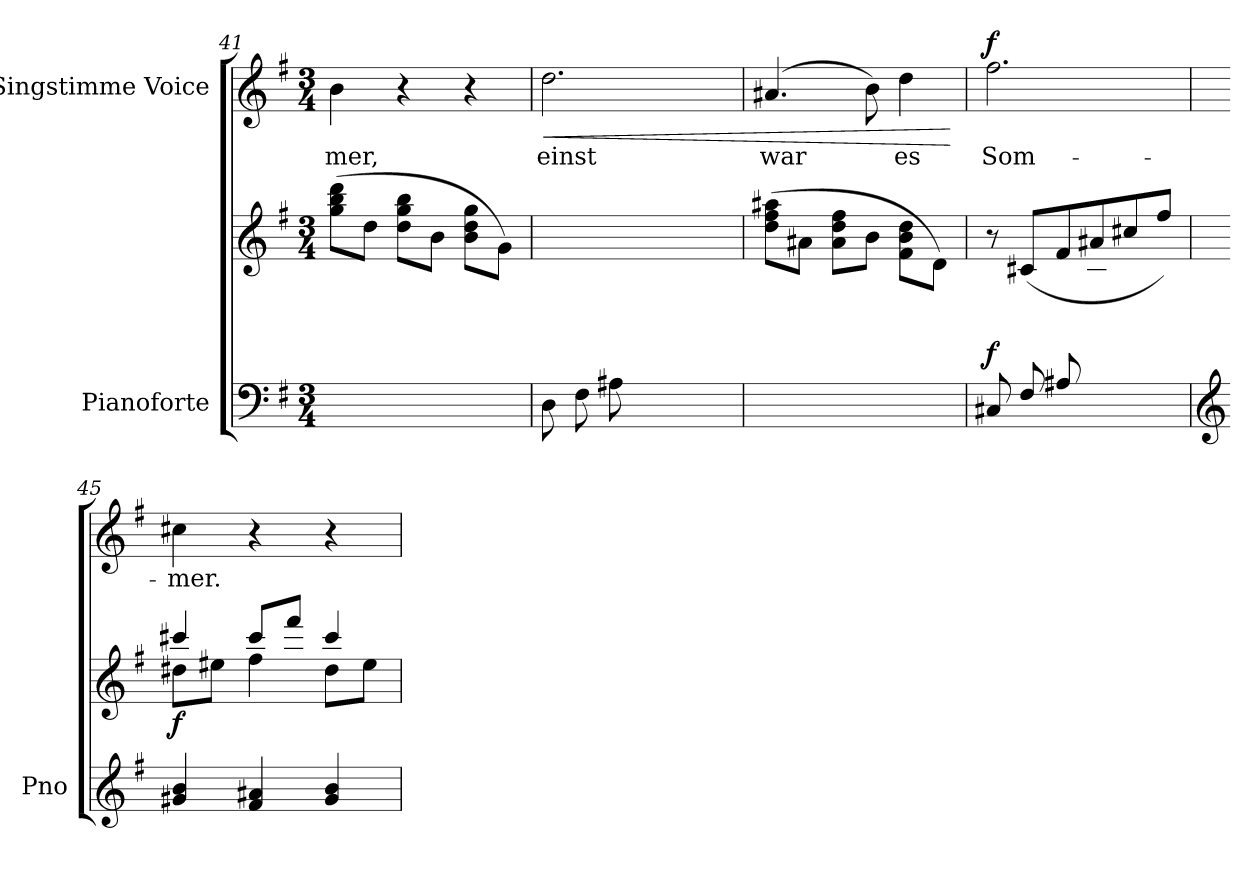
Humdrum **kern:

**kern	**kern	**dynam	**kern	**text	**dynam
*part2	*part2	*part2	*part1	*part1	*part1
*staff3	*staff2	*staff2/3	*staff1	*staff1	*staff1
*I"Pianoforte	*	*	*I"Singstimme Voice	*	*
*I'Pno	*	*	*	*	*
*clefF4	*clefG2	*	*clefG2	*	*
*k[f#]	*k[f#]	*	*k[f#]	*	*
*M3/4	*M3/4	*	*M3/4	*	*
=41	=41	=41	=41	=41	=41
!	!	!	!	!LO:LY:b	!
2.ryy	(8gg\ 8bb\ 8ddd\L	.	4b\	-mer,	.
.	8dd\J	.	.	.	.
.	8dd\ 8gg\ 8bb\L	.	4r	.	.
.	8b\J	.	.	.	.
.	8b\ 8dd\ 8gg\L	.	4r	.	.
.	8g\J)	.	.	.	.
=42	=42	=42	=42	=42	=42
*	*^	*	*	*	*
!	!	!	!	!	!LO:LY:b	!LO:HP:b
(8D\L	2.ryy	4.ryy	.	2.dd\	einst	<
8F#\	.	.	.	.	.	.
8A#X\	.	.	.	.	.	.
4.ryy	.	8d\	.	.	.	.
.	.	8f#\	.	.	.	.
.	.	8a#X\J)	.	.	.	.
!!LO:LB:g=z
=43	=43	=43	=43	=43	=43	=43
!	!	!	!	!	!LO:LY:b	!
*	*v	*v	*	*	*	*
2.ryy	(8dd\ 8ff#\ 8aa#X\L	.	(4.a#X/	war	.
.	8a#X\J	.	.	.	.
.	8a#\ 8dd\ 8ff#\L	.	.	.	.
.	8b\J	.	8b\)	.	.
!	!	!	!	!LO:LY:b	!
.	8f#\ 8b\ 8dd\L	.	4dd\	es	.
.	8d\J)	.	.	.	.
.	.	.	.	.	[
!!LO:LB:g=z
=44	=44	=44	=44	=44	=44
*	*^	*	*	*	*
!	!	!	!LO:DY:b	!	!LO:LY:b	!LO:DY:a
8C#X/L	8r	4.ryy	f	2.ff#\	Som-	f
8F#/	(>8c#X/L	.	.	.	.	.
8A#X/	8f#/	.	.	.	.	.
4.ryy	8a#X/	8c#\	.	.	.	.
.	8cc#X/	8f#\	.	.	.	.
.	8ff#/J)	8a#\J	.	.	.	.
=45	=45	=45	=45	=45	=45	=45
*clefG2	*	*	*	*	*	*
!	!	!	!LO:DY:b	!	!LO:LY:b	!
4g#X/ 4b/	4ccc#X/	8dd#X\L	f	4cc#X\	-mer.	.
.	.	8ee#X\J	.	.	.	.
4f#/ 4a#X/	8ccc#/L	4ff#\	.	4r	.	.
.	8fff#/J	.	.	.	.	.
4g#/ 4b/	4ccc#/	8dd#\L	.	4r	.	.
.	.	8ee#\J	.	.	.	.
*	*v	*v	*	*	*	*
=	=	=	=	=	=
*-	*-	*-	*-	*-	*-
